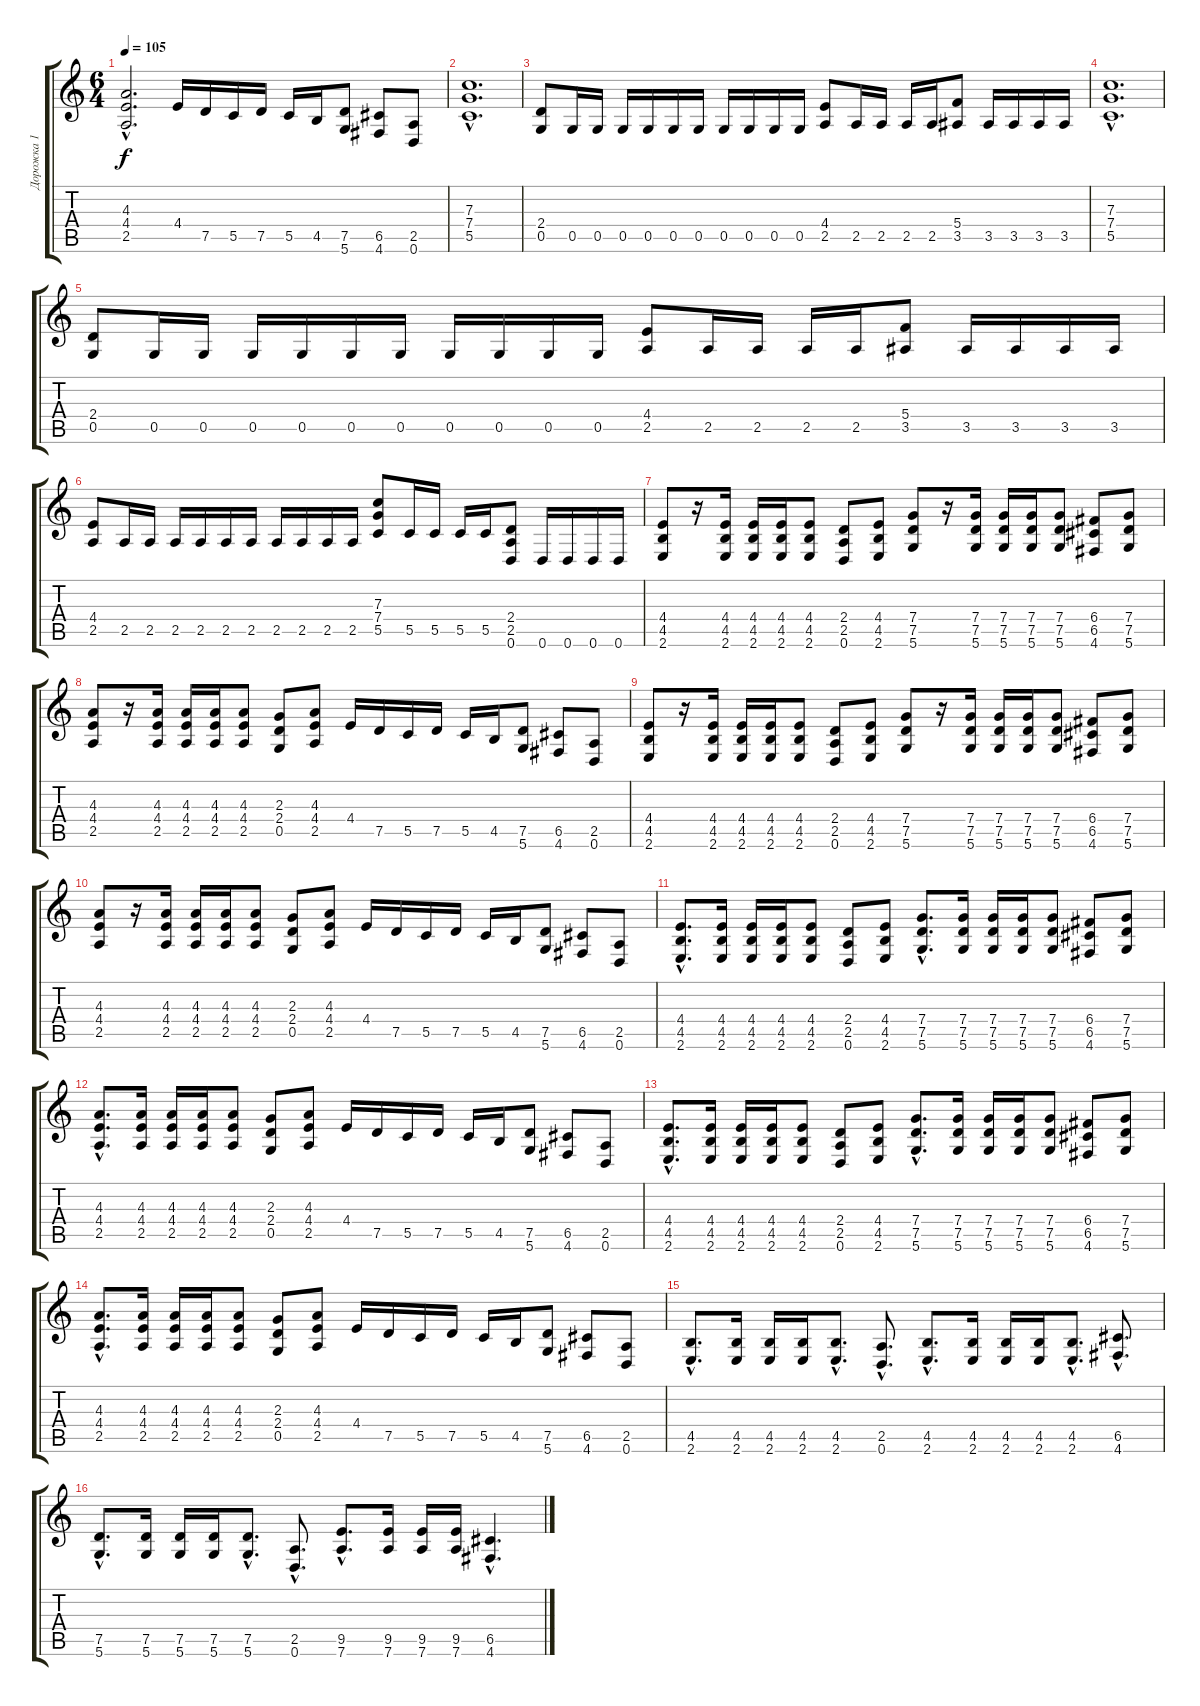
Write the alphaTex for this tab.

\track ("Дорожка 1" "Дорожка 1") {instrument distortionguitar}
\staff {score tabs}
\tuning (D4 A3 F3 C3 G2 D2) {hide}
\ts (6 4)
\tempo 105
\clef g2
\ks c
(4.3{hac} 4.4{hac} 2.5{hac}).2{d dy f} 4.4.16 7.5.16 5.5.16 7.5.16 5.5.16 4.5.16 (7.5 5.6).8 (6.5 4.6).8 (2.5 0.6).8 |
(7.3{hac} 7.4{hac} 5.5{hac}).1{d} |
(2.4 0.5).8 0.5.16 0.5.16 0.5.16 0.5.16 0.5.16 0.5.16 0.5.16 0.5.16 0.5.16 0.5.16 (4.4 2.5).8 2.5.16 2.5.16 2.5.16 2.5.16 (5.4 3.5).8 3.5.16 3.5.16 3.5.16 3.5.16 |
(7.3{hac} 7.4{hac} 5.5{hac}).1{d} |
(2.4 0.5).8 0.5.16 0.5.16 0.5.16 0.5.16 0.5.16 0.5.16 0.5.16 0.5.16 0.5.16 0.5.16 (4.4 2.5).8 2.5.16 2.5.16 2.5.16 2.5.16 (5.4 3.5).8 3.5.16 3.5.16 3.5.16 3.5.16 |
(4.4 2.5).8 2.5.16 2.5.16 2.5.16 2.5.16 2.5.16 2.5.16 2.5.16 2.5.16 2.5.16 2.5.16 (7.3 7.4 5.5).8 5.5.16 5.5.16 5.5.16 5.5.16 (2.4 2.5 0.6).8 0.6.16 0.6.16 0.6.16 0.6.16 |
(4.4 4.5 2.6).8 r.16 (4.4 4.5 2.6).16 (4.4 4.5 2.6).16 (4.4 4.5 2.6).16 (4.4 4.5 2.6).8 (2.4 2.5 0.6).8 (4.4 4.5 2.6).8 (7.4 7.5 5.6).8 r.16 (7.4 7.5 5.6).16 (7.4 7.5 5.6).16 (7.4 7.5 5.6).16 (7.4 7.5 5.6).8 (6.4 6.5 4.6).8 (7.4 7.5 5.6).8 |
(4.3 4.4 2.5).8 r.16 (4.3 4.4 2.5).16 (4.3 4.4 2.5).16 (4.3 4.4 2.5).16 (4.3 4.4 2.5).8 (2.3 2.4 0.5).8 (4.3 4.4 2.5).8 4.4.16 7.5.16 5.5.16 7.5.16 5.5.16 4.5.16 (7.5 5.6).8 (6.5 4.6).8 (2.5 0.6).8 |
(4.4 4.5 2.6).8 r.16 (4.4 4.5 2.6).16 (4.4 4.5 2.6).16 (4.4 4.5 2.6).16 (4.4 4.5 2.6).8 (2.4 2.5 0.6).8 (4.4 4.5 2.6).8 (7.4 7.5 5.6).8 r.16 (7.4 7.5 5.6).16 (7.4 7.5 5.6).16 (7.4 7.5 5.6).16 (7.4 7.5 5.6).8 (6.4 6.5 4.6).8 (7.4 7.5 5.6).8 |
(4.3 4.4 2.5).8 r.16 (4.3 4.4 2.5).16 (4.3 4.4 2.5).16 (4.3 4.4 2.5).16 (4.3 4.4 2.5).8 (2.3 2.4 0.5).8 (4.3 4.4 2.5).8 4.4.16 7.5.16 5.5.16 7.5.16 5.5.16 4.5.16 (7.5 5.6).8 (6.5 4.6).8 (2.5 0.6).8 |
(4.4{hac} 4.5{hac} 2.6{hac}).8{d} (4.4 4.5 2.6).16 (4.4 4.5 2.6).16 (4.4 4.5 2.6).16 (4.4 4.5 2.6).8 (2.4 2.5 0.6).8 (4.4 4.5 2.6).8 (7.4{hac} 7.5{hac} 5.6{hac}).8{d} (7.4 7.5 5.6).16 (7.4 7.5 5.6).16 (7.4 7.5 5.6).16 (7.4 7.5 5.6).8 (6.4 6.5 4.6).8 (7.4 7.5 5.6).8 |
(4.3{hac} 4.4{hac} 2.5{hac}).8{d} (4.3 4.4 2.5).16 (4.3 4.4 2.5).16 (4.3 4.4 2.5).16 (4.3 4.4 2.5).8 (2.3 2.4 0.5).8 (4.3 4.4 2.5).8 4.4.16 7.5.16 5.5.16 7.5.16 5.5.16 4.5.16 (7.5 5.6).8 (6.5 4.6).8 (2.5 0.6).8 |
(4.4{hac} 4.5{hac} 2.6{hac}).8{d} (4.4 4.5 2.6).16 (4.4 4.5 2.6).16 (4.4 4.5 2.6).16 (4.4 4.5 2.6).8 (2.4 2.5 0.6).8 (4.4 4.5 2.6).8 (7.4{hac} 7.5{hac} 5.6{hac}).8{d} (7.4 7.5 5.6).16 (7.4 7.5 5.6).16 (7.4 7.5 5.6).16 (7.4 7.5 5.6).8 (6.4 6.5 4.6).8 (7.4 7.5 5.6).8 |
(4.3{hac} 4.4{hac} 2.5{hac}).8{d} (4.3 4.4 2.5).16 (4.3 4.4 2.5).16 (4.3 4.4 2.5).16 (4.3 4.4 2.5).8 (2.3 2.4 0.5).8 (4.3 4.4 2.5).8 4.4.16 7.5.16 5.5.16 7.5.16 5.5.16 4.5.16 (7.5 5.6).8 (6.5 4.6).8 (2.5 0.6).8 |
(4.5{hac} 2.6{hac}).8{d} (4.5 2.6).16 (4.5 2.6).16 (4.5 2.6).16 (4.5{hac} 2.6{hac}).8{d} (2.5{hac} 0.6{hac}).8{d} (4.5{hac} 2.6{hac}).8{d} (4.5 2.6).16 (4.5 2.6).16 (4.5 2.6).16 (4.5{hac} 2.6{hac}).8{d} (6.5{hac} 4.6{hac}).8{d} |
(7.5{hac} 5.6{hac}).8{d} (7.5 5.6).16 (7.5 5.6).16 (7.5 5.6).16 (7.5{hac} 5.6{hac}).8{d} (2.5{hac} 0.6{hac}).8{d} (9.5{hac} 7.6{hac}).8{d} (9.5 7.6).16 (9.5 7.6).16 (9.5 7.6).16 (6.5{hac} 4.6{hac}).4{d}
